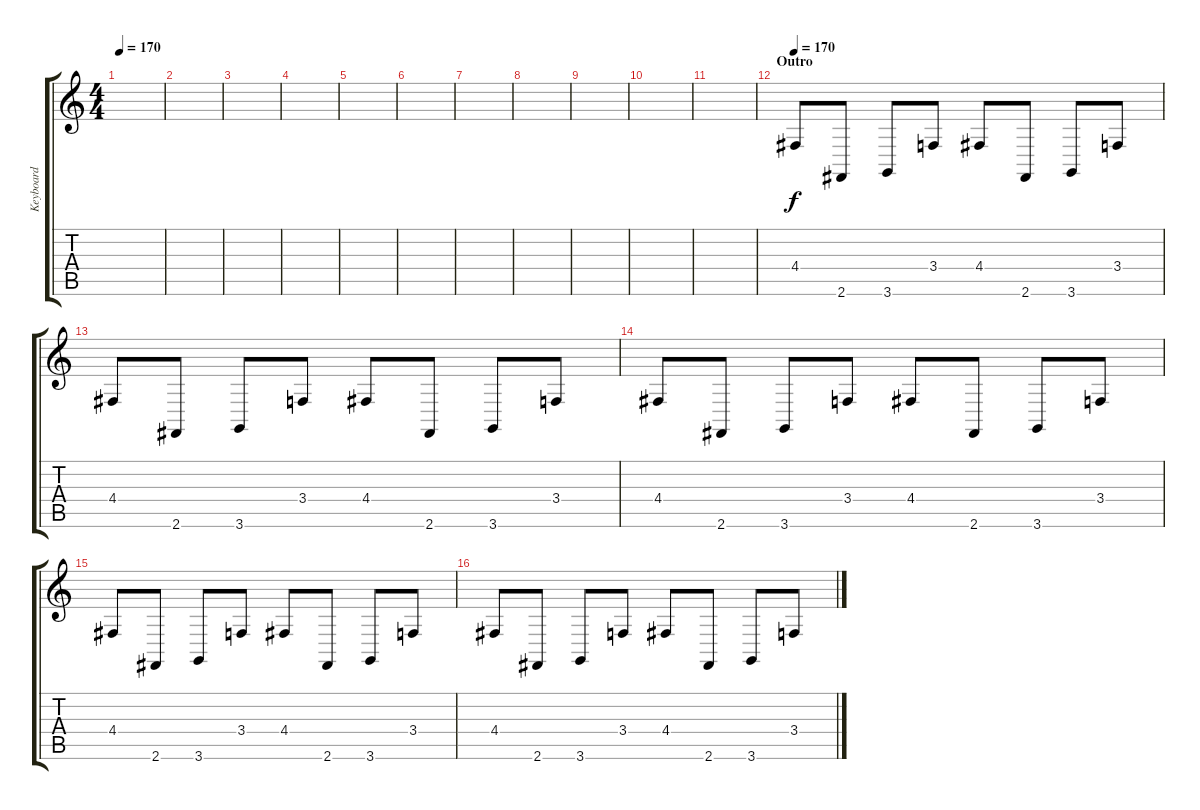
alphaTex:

\track ("Keyboard" "Keyboard") {instrument lead8bassandlead}
\staff {score tabs}
\tuning (E4 B3 G3 D3 A2 E2) {hide}
\ts (4 4)
\tempo 170
\clef g2
\ks c
|
|
|
|
|
|
|
|
|
|
|
\section ("" "Outro")
\tempo 170
4.4.8 2.6.8 3.6.8 3.4.8 4.4.8 2.6.8 3.6.8 3.4.8 |
4.4.8 2.6.8 3.6.8 3.4.8 4.4.8 2.6.8 3.6.8 3.4.8 |
4.4.8 2.6.8 3.6.8 3.4.8 4.4.8 2.6.8 3.6.8 3.4.8 |
4.4.8 2.6.8 3.6.8 3.4.8 4.4.8 2.6.8 3.6.8 3.4.8 |
4.4.8 2.6.8 3.6.8 3.4.8 4.4.8 2.6.8 3.6.8 3.4.8
